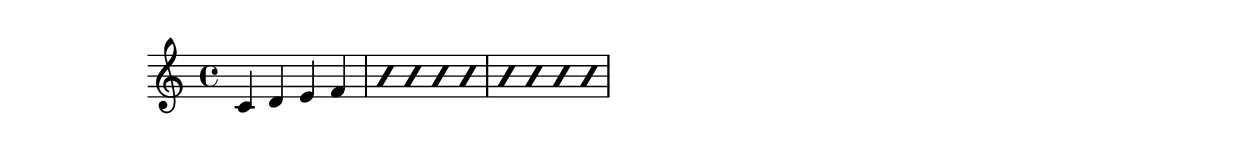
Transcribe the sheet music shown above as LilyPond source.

%% DO NOT EDIT this file manually; it is automatically
%% generated from LSR http://lsr.dsi.unimi.it
%% Make any changes in LSR itself, or in Documentation/snippets/new/ ,
%% and then run scripts/auxiliar/makelsr.py
%%
%% This file is in the public domain.
\version "2.16.0"

\header {
  lsrtags = "rhythms, tweaks-and-overrides"

  texidoc = "
In @qq{simple} lead-sheets, sometimes no actual notes are written,
instead only @qq{rhythmic patterns} and chords above the measures are
notated giving the structure of a song. Such a feature is for example
useful while creating/transcribing the structure of a song and also
when sharing lead sheets with guitarists or jazz musicians. The
standard support for this using @code{\\repeat percent} is unsuitable
here since the first beat has to be an ordinary note or rest. This
example shows two solutions to this problem, by redefining ordinary
rests to be printed as slashes. (If the duration of each beat is not a
quarter note, replace the @code{r4} in the definitions with a rest of
the appropriate duration).

"
  doctitle = "Rhythmic slashes"
} % begin verbatim


% Macro to print single slash
rs = {
  \once \override Rest #'stencil = #ly:percent-repeat-item-interface::beat-slash
  \once \override Rest #'thickness = #0.48
  \once \override Rest #'slope = #1.7
  r4
}

% Function to print a specified number of slashes
comp = #(define-music-function (parser location count) (integer?)
  #{
    \override Rest #'stencil = #ly:percent-repeat-item-interface::beat-slash
    \override Rest #'thickness = #0.48
    \override Rest #'slope = #1.7
    \repeat unfold $count { r4 }
    \revert Rest #'stencil
  #}
)

\score {
  \relative c' {
    c4 d e f |
    \rs \rs \rs \rs |
    \comp #4 |
  }
}
